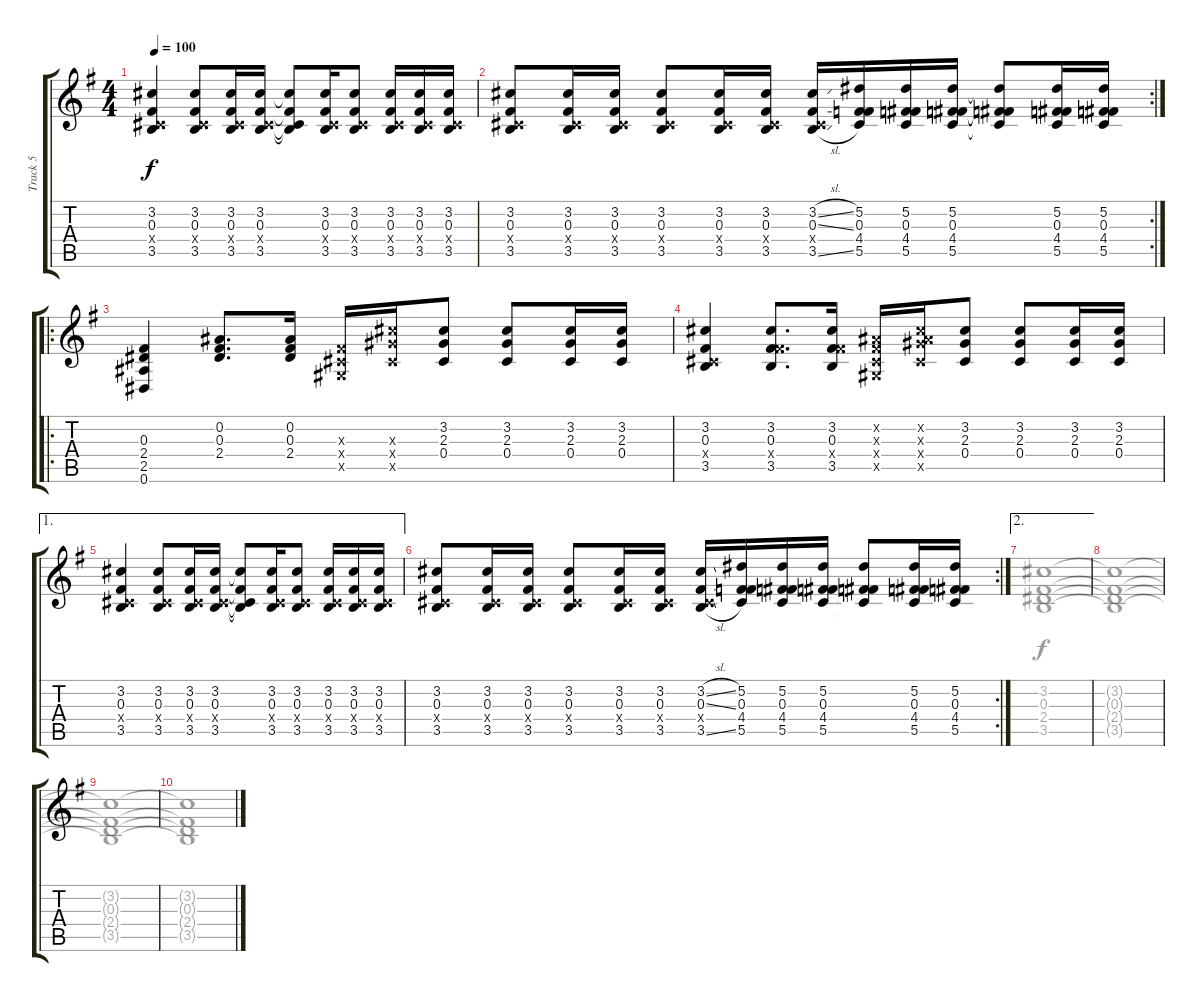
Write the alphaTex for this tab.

\track ("Track 5" "Track 5") {instrument overdrivenguitar}
\staff {score tabs}
\tuning (Eb4 Bb3 Gb3 Db3 Ab2 Eb2) {hide}
\voice
\ts (4 4)
\tempo 100
\clef g2
\ks g
(3.2 0.3 0.4{x} 3.5).4{dy f} (3.2 0.3 0.4{x} 3.5).8 (3.2 0.3 0.4{x} 3.5).16 (3.2 0.3 0.4{x} 3.5).16 (3.2{t} 0.3{t} 0.4{t} 3.5{t}).8 (3.2 0.3 0.4{x} 3.5).16 (3.2 0.3 0.4{x} 3.5).8 (3.2 0.3 0.4{x} 3.5).16 (3.2 0.3 0.4{x} 3.5).16 (3.2 0.3 0.4{x} 3.5).16 |
\rc 2
(3.2 0.3 0.4{x} 3.5).8 (3.2 0.3 0.4{x} 3.5).16 (3.2 0.3 0.4{x} 3.5).16 (3.2 0.3 0.4{x} 3.5).8 (3.2 0.3 0.4{x} 3.5).16 (3.2 0.3 0.4{x} 3.5).16 (3.2{sl} 0.3{sl} 0.4{x} 3.5{sl}).16 (5.2 0.3 4.4 5.5).16 (5.2 0.3 4.4 5.5).16 (5.2 0.3 4.4 5.5).16 (5.2{t} 0.3{t} 4.4{t} 5.5{t}).8 (5.2 0.3 4.4 5.5).16 (5.2 0.3 4.4 5.5).16 |
\ro
(0.3 2.4 2.5 0.6).4 (0.2 0.3 2.4).8{d} (0.2 0.3 2.4).16 (0.3{x} 0.4{x} 0.5{x}).16 (7.3{x} 7.4{x} 5.5{x}).16 (3.2 2.3 0.4).8 (3.2 2.3 0.4).8 (3.2 2.3 0.4).16 (3.2 2.3 0.4).16 |
(3.2 0.3 0.4{x} 3.5).4 (3.2 0.3 5.4{x} 3.5).8{d} (3.2 0.3 5.4{x} 3.5).16 (0.2{x} 0.3{x} 0.4{x} 0.5{x}).16 (0.2{x} 7.3{x} 7.4{x} 5.5{x}).16 (3.2 2.3 0.4).8 (3.2 2.3 0.4).8 (3.2 2.3 0.4).16 (3.2 2.3 0.4).16 |
\ae 1
(3.2 0.3 0.4{x} 3.5).4 (3.2 0.3 0.4{x} 3.5).8 (3.2 0.3 0.4{x} 3.5).16 (3.2 0.3 0.4{x} 3.5).16 (3.2{t} 0.3{t} 0.4{t} 3.5{t}).8 (3.2 0.3 0.4{x} 3.5).16 (3.2 0.3 0.4{x} 3.5).8 (3.2 0.3 0.4{x} 3.5).16 (3.2 0.3 0.4{x} 3.5).16 (3.2 0.3 0.4{x} 3.5).16 |
\rc 2
(3.2 0.3 0.4{x} 3.5).8 (3.2 0.3 0.4{x} 3.5).16 (3.2 0.3 0.4{x} 3.5).16 (3.2 0.3 0.4{x} 3.5).8 (3.2 0.3 0.4{x} 3.5).16 (3.2 0.3 0.4{x} 3.5).16 (3.2{sl} 0.3{sl} 0.4{x} 3.5{sl}).16 (5.2 0.3 4.4 5.5).16 (5.2 0.3 4.4 5.5).16 (5.2 0.3 4.4 5.5).16 (5.2{t} 0.3{t} 4.4{t} 5.5{t}).8 (5.2 0.3 4.4 5.5).16 (5.2 0.3 4.4 5.5).16 |
\ae 2
|
|
|
|
|
|
|
|
|
\voice
\clef g2
\ottava regular
\simile none
\ks g
|
|
|
|
|
|
(3.2 0.3 2.4 3.5).1 |
(3.2{t} 0.3{t} 2.4{t} 3.5{t}).1 |
(3.2{t} 0.3{t} 2.4{t} 3.5{t}).1 |
(3.2{t} 0.3{t} 2.4{t} 3.5{t}).1 |
|
|
|
|
|
